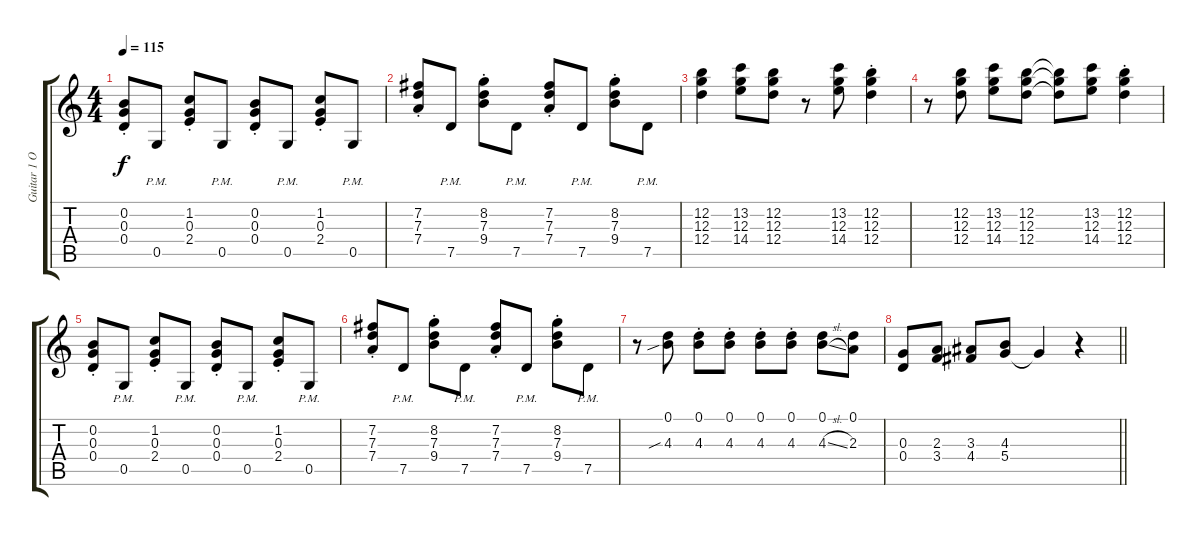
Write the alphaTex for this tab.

\track ("Guitar 1 Open-G" "Guitar 1 O") {instrument overdrivenguitar}
\staff {score tabs}
\tuning (D4 B3 G3 D3 G2 D2) {hide}
\ts (4 4)
\tempo 115
\clef g2
\ks c
(0.2{st} 0.3{st} 0.4{st}).8{dy f} 0.5{pm}.8 (1.2{st} 0.3{st} 2.4{st}).8 0.5{pm}.8 (0.2{st} 0.3{st} 0.4{st}).8 0.5{pm}.8 (1.2{st} 0.3{st} 2.4{st}).8 0.5{pm}.8 |
(7.2{st} 7.3{st} 7.4{st}).8 7.5{pm}.8 (8.2{st} 7.3{st} 9.4{st}).8 7.5{pm}.8 (7.2{st} 7.3{st} 7.4{st}).8 7.5{pm}.8 (8.2{st} 7.3{st} 9.4{st}).8 7.5{pm}.8 |
(12.2 12.3 12.4).4 (13.2 12.3 14.4).8 (12.2 12.3 12.4).8 r.8 (13.2 12.3 14.4).8 (12.2{st} 12.3{st} 12.4{st}).4 |
r.8 (12.2 12.3 12.4).8 (13.2 12.3 14.4).8 (12.2 12.3 12.4).8 (12.2{t} 12.3{t} 12.4{t}).8 (13.2 12.3 14.4).8 (12.2{st} 12.3{st} 12.4{st}).4 |
(0.2{st} 0.3{st} 0.4{st}).8 0.5{pm}.8 (1.2{st} 0.3{st} 2.4{st}).8 0.5{pm}.8 (0.2{st} 0.3{st} 0.4{st}).8 0.5{pm}.8 (1.2{st} 0.3{st} 2.4{st}).8 0.5{pm}.8 |
(7.2{st} 7.3{st} 7.4{st}).8 7.5{pm}.8 (8.2{st} 7.3{st} 9.4{st}).8 7.5{pm}.8 (7.2{st} 7.3{st} 7.4{st}).8 7.5{pm}.8 (8.2{st} 7.3{st} 9.4{st}).8 7.5{pm}.8 |
r.8 (0.1 4.3{sib}).8 (0.1{st} 4.3{st}).8 (0.1{st} 4.3{st}).8 (0.1{st} 4.3{st}).8 (0.1{st} 4.3{st}).8 (0.1 4.3{sl}).8 (0.1 2.3).8 |
\barLineRight lightlight
(0.3 0.4).8 (2.3 3.4).8 (3.3 4.4).8 (4.3 5.4).8 5.4{t}.4 r.4
